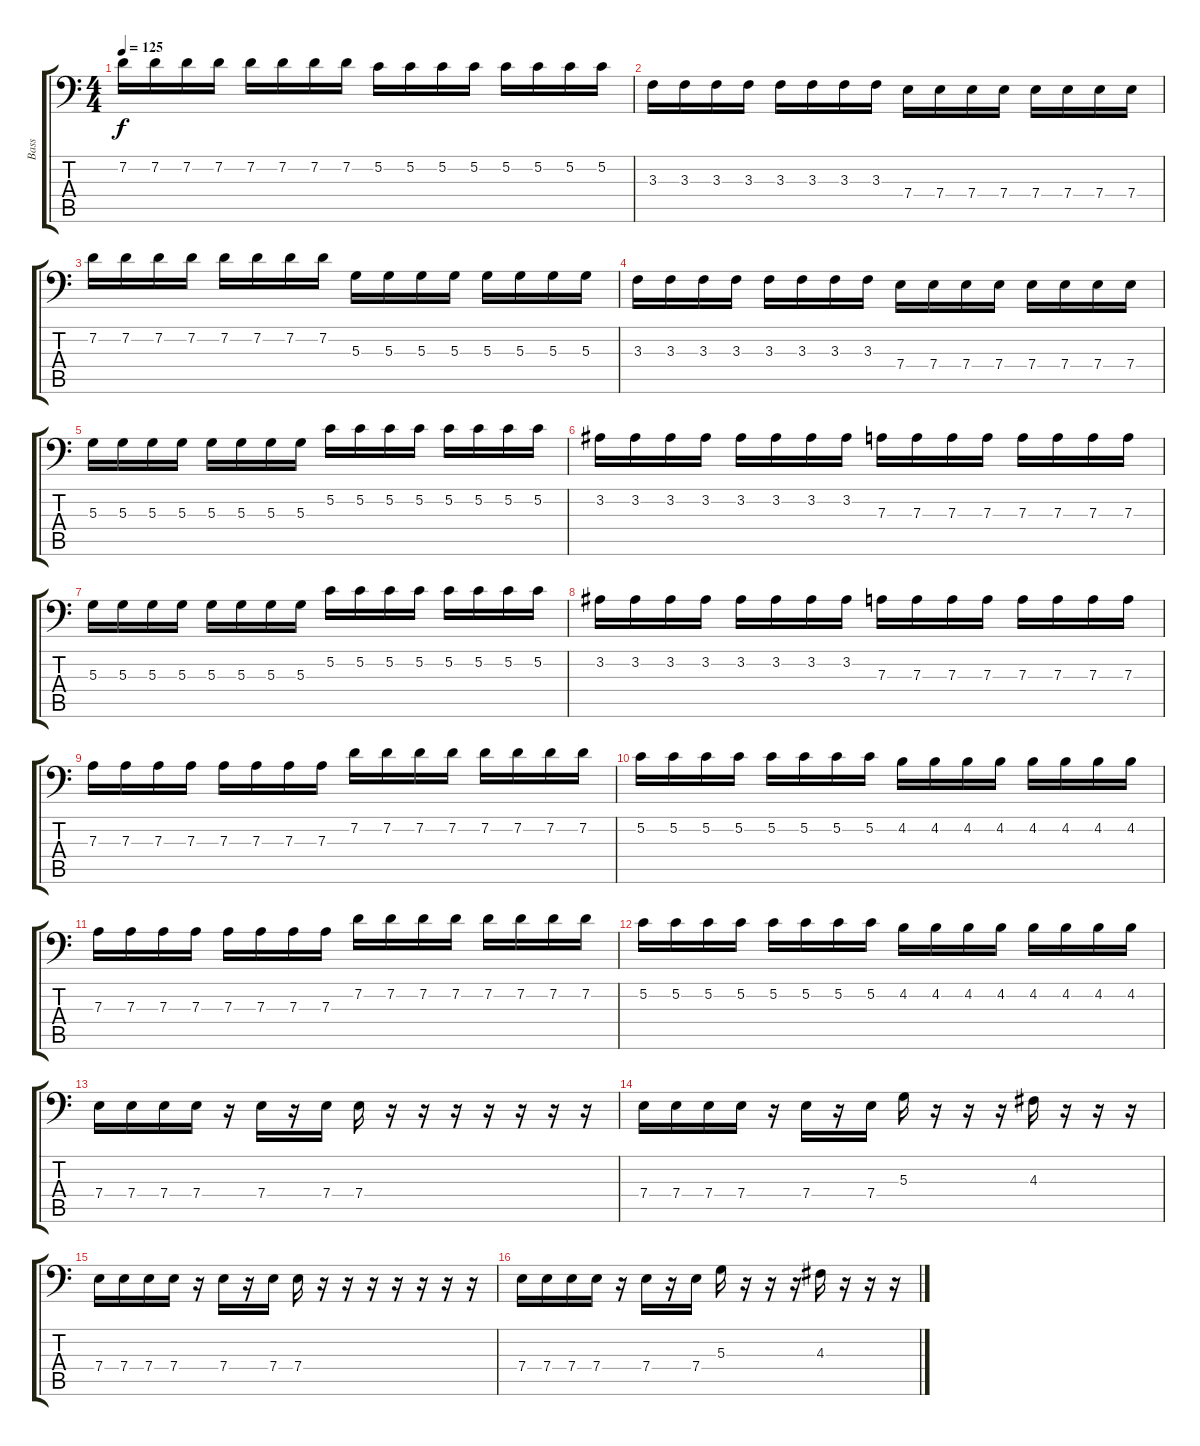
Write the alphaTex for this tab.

\track ("Bass" "Bass") {instrument electricbasspick}
\staff {score tabs}
\tuning (C3 G2 D2 A1 E1 B0) {hide}
\ts (4 4)
\tempo 125
\clef f4
\ks c
7.2.16{dy f} 7.2.16 7.2.16 7.2.16 7.2.16 7.2.16 7.2.16 7.2.16 5.2.16 5.2.16 5.2.16 5.2.16 5.2.16 5.2.16 5.2.16 5.2.16 |
3.3.16 3.3.16 3.3.16 3.3.16 3.3.16 3.3.16 3.3.16 3.3.16 7.4.16 7.4.16 7.4.16 7.4.16 7.4.16 7.4.16 7.4.16 7.4.16 |
7.2.16 7.2.16 7.2.16 7.2.16 7.2.16 7.2.16 7.2.16 7.2.16 5.3.16 5.3.16 5.3.16 5.3.16 5.3.16 5.3.16 5.3.16 5.3.16 |
3.3.16 3.3.16 3.3.16 3.3.16 3.3.16 3.3.16 3.3.16 3.3.16 7.4.16 7.4.16 7.4.16 7.4.16 7.4.16 7.4.16 7.4.16 7.4.16 |
5.3.16 5.3.16 5.3.16 5.3.16 5.3.16 5.3.16 5.3.16 5.3.16 5.2.16 5.2.16 5.2.16 5.2.16 5.2.16 5.2.16 5.2.16 5.2.16 |
3.2.16 3.2.16 3.2.16 3.2.16 3.2.16 3.2.16 3.2.16 3.2.16 7.3.16 7.3.16 7.3.16 7.3.16 7.3.16 7.3.16 7.3.16 7.3.16 |
5.3.16 5.3.16 5.3.16 5.3.16 5.3.16 5.3.16 5.3.16 5.3.16 5.2.16 5.2.16 5.2.16 5.2.16 5.2.16 5.2.16 5.2.16 5.2.16 |
3.2.16 3.2.16 3.2.16 3.2.16 3.2.16 3.2.16 3.2.16 3.2.16 7.3.16 7.3.16 7.3.16 7.3.16 7.3.16 7.3.16 7.3.16 7.3.16 |
7.3.16 7.3.16 7.3.16 7.3.16 7.3.16 7.3.16 7.3.16 7.3.16 7.2.16 7.2.16 7.2.16 7.2.16 7.2.16 7.2.16 7.2.16 7.2.16 |
5.2.16 5.2.16 5.2.16 5.2.16 5.2.16 5.2.16 5.2.16 5.2.16 4.2.16 4.2.16 4.2.16 4.2.16 4.2.16 4.2.16 4.2.16 4.2.16 |
7.3.16 7.3.16 7.3.16 7.3.16 7.3.16 7.3.16 7.3.16 7.3.16 7.2.16 7.2.16 7.2.16 7.2.16 7.2.16 7.2.16 7.2.16 7.2.16 |
5.2.16 5.2.16 5.2.16 5.2.16 5.2.16 5.2.16 5.2.16 5.2.16 4.2.16 4.2.16 4.2.16 4.2.16 4.2.16 4.2.16 4.2.16 4.2.16 |
7.4.16 7.4.16 7.4.16 7.4.16 r.16 7.4.16 r.16 7.4.16 7.4.16 r.16 r.16 r.16 r.16 r.16 r.16 r.16 |
7.4.16 7.4.16 7.4.16 7.4.16 r.16 7.4.16 r.16 7.4.16 5.3.16 r.16 r.16 r.16 4.3.16 r.16 r.16 r.16 |
7.4.16 7.4.16 7.4.16 7.4.16 r.16 7.4.16 r.16 7.4.16 7.4.16 r.16 r.16 r.16 r.16 r.16 r.16 r.16 |
7.4.16 7.4.16 7.4.16 7.4.16 r.16 7.4.16 r.16 7.4.16 5.3.16 r.16 r.16 r.16 4.3.16 r.16 r.16 r.16
